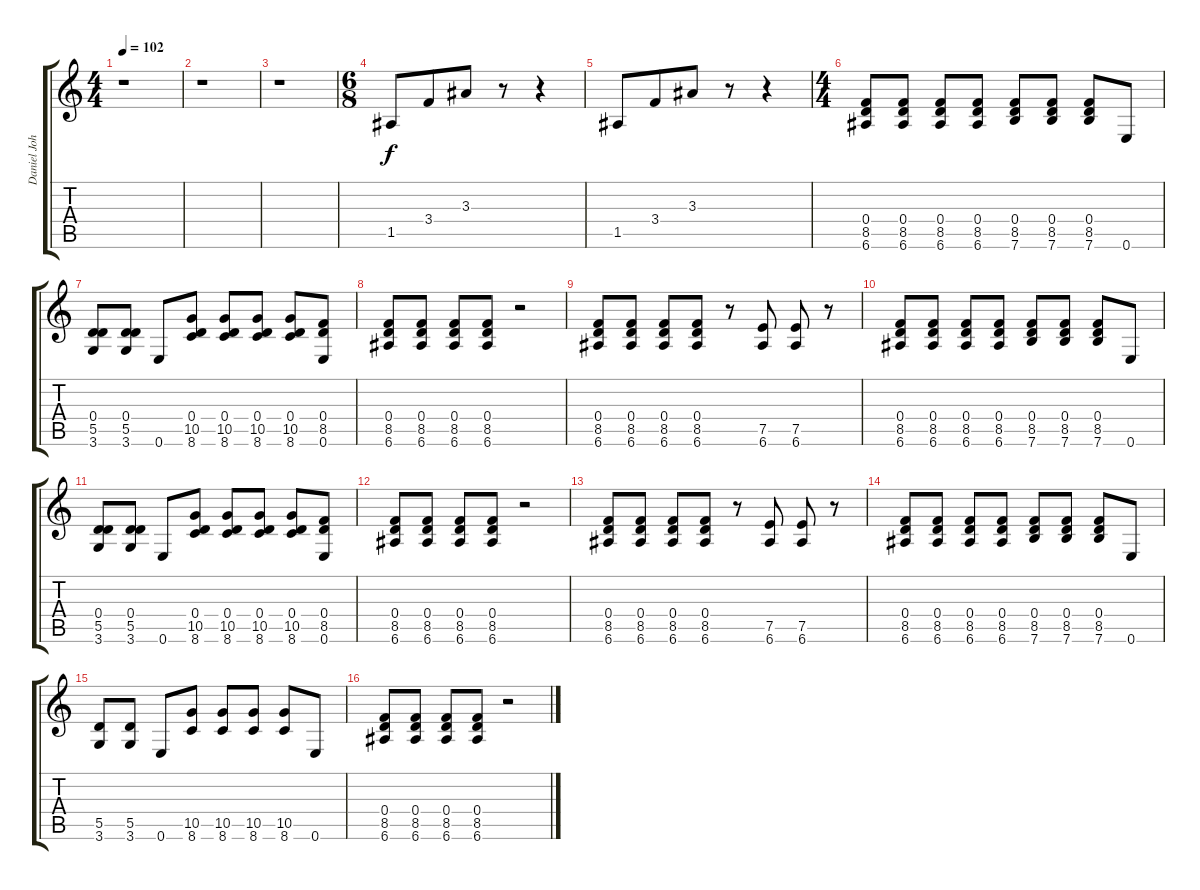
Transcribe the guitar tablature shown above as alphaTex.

\track ("Daniel Johns (gtr4)" "Daniel Joh") {instrument acousticguitarnylon}
\staff {score tabs}
\tuning (E4 B3 G3 D3 A2 E2) {hide}
\ts (4 4)
\tempo 102
\clef g2
\ks c
r.1{dy f} |
r.1 |
r.1 |
\ts (6 8)
1.5.8 3.4.8 3.3.8 r.8 r.4 |
1.5.8 3.4.8 3.3.8 r.8 r.4 |
\ts (4 4)
(0.4 8.5 6.6).8 (0.4 8.5 6.6).8 (0.4 8.5 6.6).8 (0.4 8.5 6.6).8 (0.4 8.5 7.6).8 (0.4 8.5 7.6).8 (0.4 8.5 7.6).8 0.6.8 |
(0.4 5.5 3.6).8 (0.4 5.5 3.6).8 0.6.8 (0.4 10.5 8.6).8 (0.4 10.5 8.6).8 (0.4 10.5 8.6).8 (0.4 10.5 8.6).8 (0.4 8.5 0.6).8 |
(0.4 8.5 6.6).8 (0.4 8.5 6.6).8 (0.4 8.5 6.6).8 (0.4 8.5 6.6).8 r.2 |
(0.4 8.5 6.6).8 (0.4 8.5 6.6).8 (0.4 8.5 6.6).8 (0.4 8.5 6.6).8 r.8 (7.5 6.6).8 (7.5 6.6).8 r.8 |
(0.4 8.5 6.6).8 (0.4 8.5 6.6).8 (0.4 8.5 6.6).8 (0.4 8.5 6.6).8 (0.4 8.5 7.6).8 (0.4 8.5 7.6).8 (0.4 8.5 7.6).8 0.6.8 |
(0.4 5.5 3.6).8 (0.4 5.5 3.6).8 0.6.8 (0.4 10.5 8.6).8 (0.4 10.5 8.6).8 (0.4 10.5 8.6).8 (0.4 10.5 8.6).8 (0.4 8.5 0.6).8 |
(0.4 8.5 6.6).8 (0.4 8.5 6.6).8 (0.4 8.5 6.6).8 (0.4 8.5 6.6).8 r.2 |
(0.4 8.5 6.6).8 (0.4 8.5 6.6).8 (0.4 8.5 6.6).8 (0.4 8.5 6.6).8 r.8 (7.5 6.6).8 (7.5 6.6).8 r.8 |
(0.4 8.5 6.6).8 (0.4 8.5 6.6).8 (0.4 8.5 6.6).8 (0.4 8.5 6.6).8 (0.4 8.5 7.6).8 (0.4 8.5 7.6).8 (0.4 8.5 7.6).8 0.6.8 |
(5.5 3.6).8 (5.5 3.6).8 0.6.8 (10.5 8.6).8 (10.5 8.6).8 (10.5 8.6).8 (10.5 8.6).8 0.6.8 |
(0.4 8.5 6.6).8 (0.4 8.5 6.6).8 (0.4 8.5 6.6).8 (0.4 8.5 6.6).8 r.2
